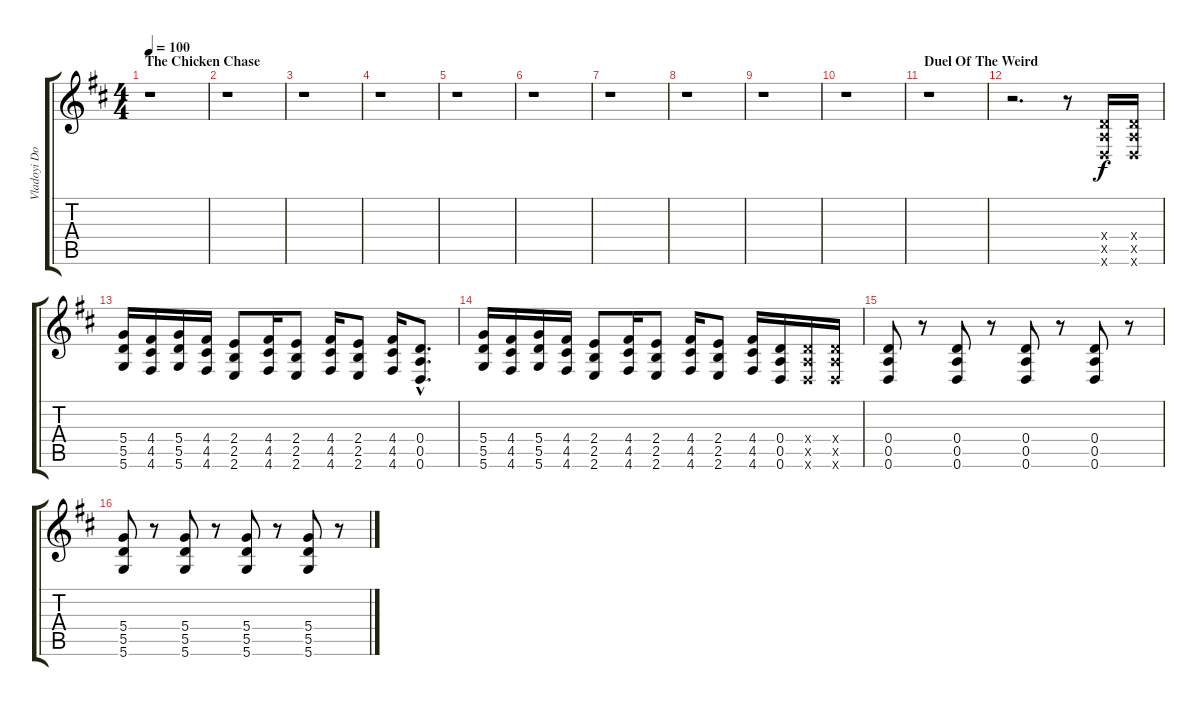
\track ("Vladoyi Doofus (Rythm Guitar)" "Vladoyi Do") {instrument distortionguitar}
\staff {score tabs}
\tuning (E4 B3 G3 D3 A2 D2) {hide}
\ts (4 4)
\section ("" "The Chicken Chase")
\tempo 100
\clef g2
\ks d
r.1{dy f} |
r.1 |
r.1 |
r.1 |
r.1 |
r.1 |
r.1 |
r.1 |
r.1 |
r.1 |
\section ("" "Duel Of The Weird")
r.1 |
r.2{d} r.8 (0.4{x} 0.5{x} 0.6{x}).16 (0.4{x} 0.5{x} 0.6{x}).16 |
(5.4 5.5 5.6).16 (4.4 4.5 4.6).16 (5.4 5.5 5.6).16 (4.4 4.5 4.6).16 (2.4 2.5 2.6).8 (4.4 4.5 4.6).16 (2.4 2.5 2.6).8 (4.4 4.5 4.6).16 (2.4 2.5 2.6).8 (4.4 4.5 4.6).16 (0.4{hac} 0.5{hac} 0.6{hac}).8{d} |
(5.4 5.5 5.6).16 (4.4 4.5 4.6).16 (5.4 5.5 5.6).16 (4.4 4.5 4.6).16 (2.4 2.5 2.6).8 (4.4 4.5 4.6).16 (2.4 2.5 2.6).8 (4.4 4.5 4.6).16 (2.4 2.5 2.6).8 (4.4 4.5 4.6).16 (0.4 0.5 0.6).16 (0.4{x} 0.5{x} 0.6{x}).16 (0.4{x} 0.5{x} 0.6{x}).16 |
(0.4 0.5 0.6).8 r.8 (0.4 0.5 0.6).8 r.8 (0.4 0.5 0.6).8 r.8 (0.4 0.5 0.6).8 r.8 |
(5.4 5.5 5.6).8 r.8 (5.4 5.5 5.6).8 r.8 (5.4 5.5 5.6).8 r.8 (5.4 5.5 5.6).8 r.8
